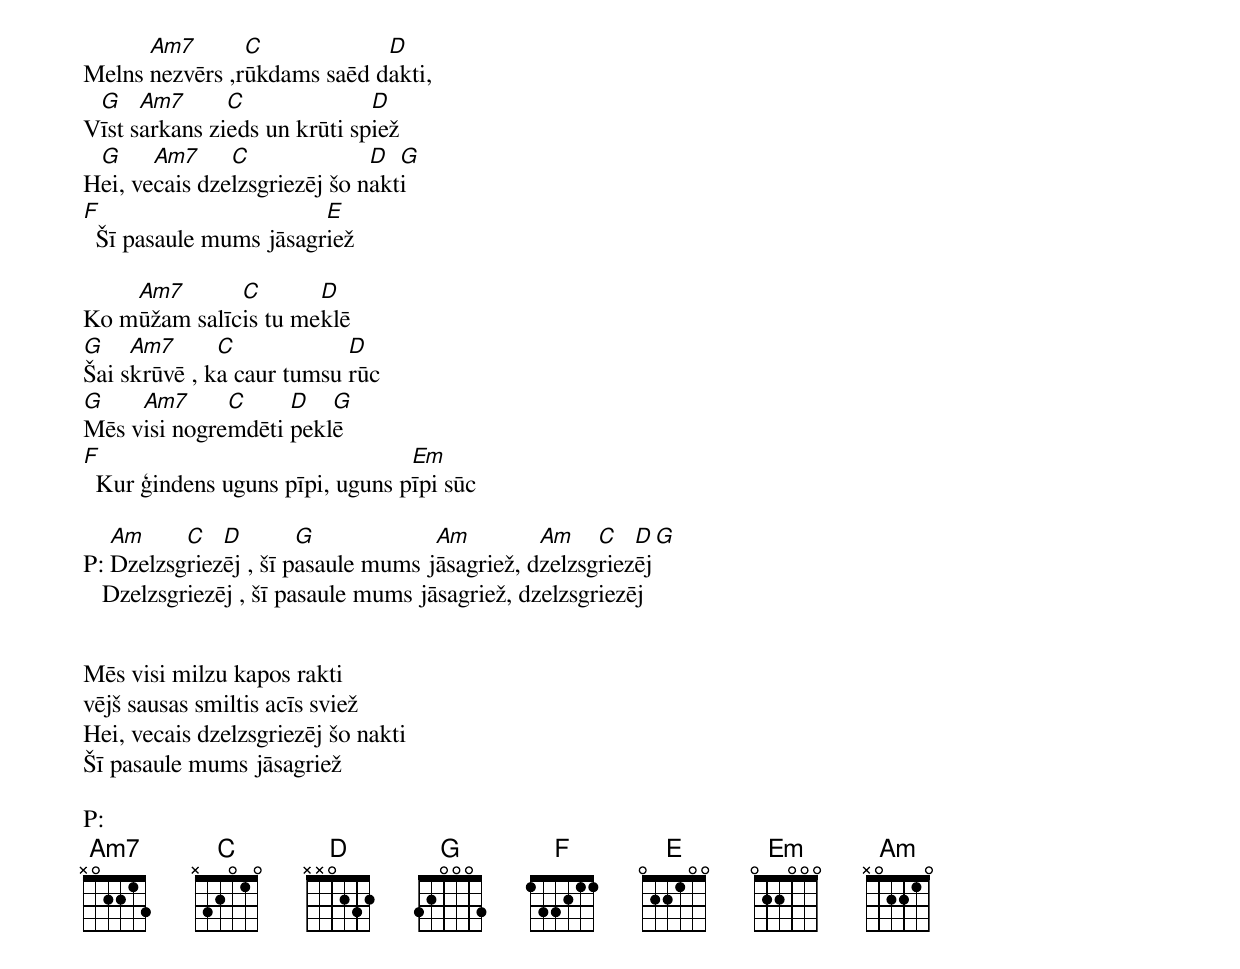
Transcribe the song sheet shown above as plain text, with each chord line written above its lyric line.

      Am7       C            D
Melns nezvērs ,rūkdams saēd dakti,
 G    Am7      C              D
Vīst sarkans zieds un krūti spiež
 G     Am7     C              D  G
Hei, vecais dzelzsgriezēj šo nakti
F                       E
  Šī pasaule mums jāsagriež

    Am7       C       D
Ko mūžam salīcis tu meklē
G    Am7      C            D
Šai skrūvē , ka caur tumsu rūc
G    Am7      C     D   G
Mēs visi nogremdēti peklē
F                                Em
  Kur ģindens uguns pīpi, uguns pīpi sūc

   Am     C   D        G            Am         Am    C   D    G
P: Dzelzsgriezēj , šī pasaule mums jāsagriež, dzelzsgriezēj
   Dzelzsgriezēj , šī pasaule mums jāsagriež, dzelzsgriezēj


Mēs visi milzu kapos rakti
vējš sausas smiltis acīs sviež
Hei, vecais dzelzsgriezēj šo nakti
Šī pasaule mums jāsagriež

P:
